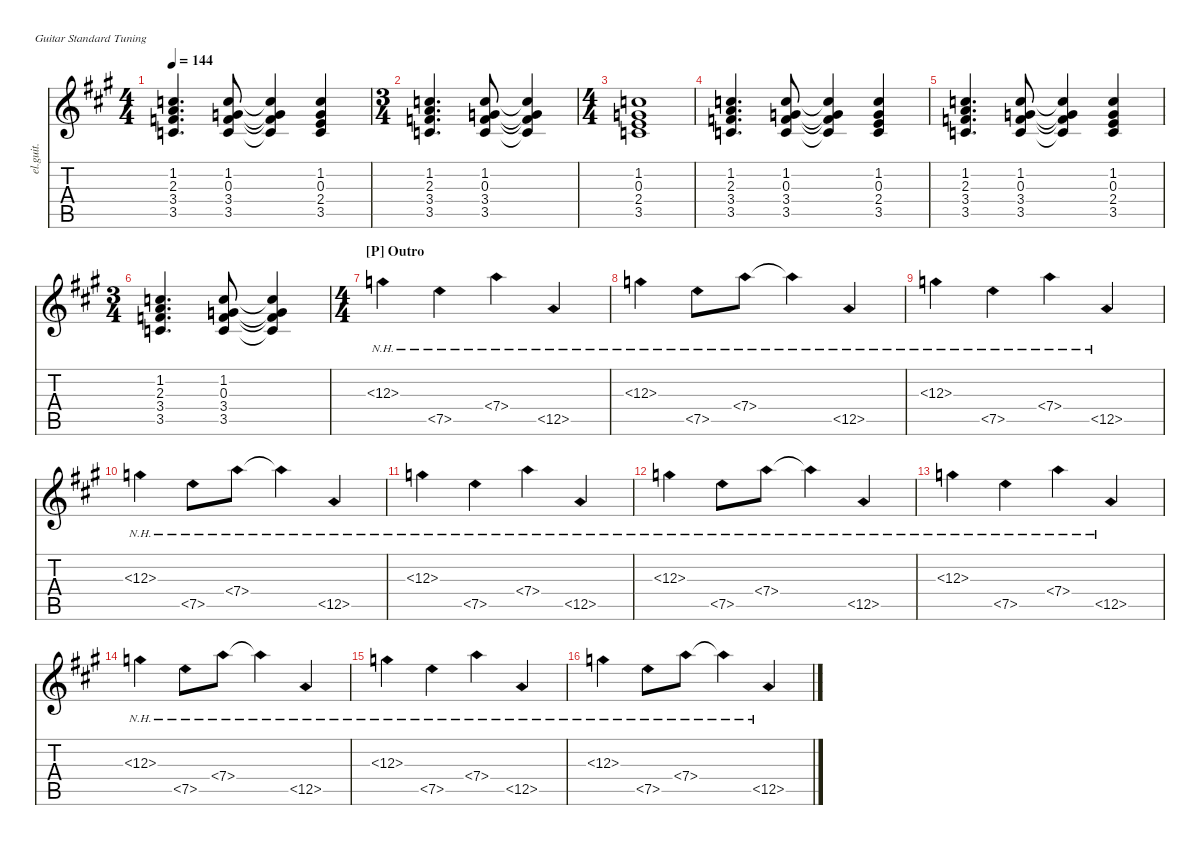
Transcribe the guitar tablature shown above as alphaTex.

\defaultSystemsLayout 4
\hideDynamics
\bracketExtendMode nobrackets
\track ("E.Guitar II (Right)" "el.guit.") {instrument distortionguitar}
\staff {score tabs}
\tuning (E4 B3 G3 D3 A2 E2)
\ts (4 4)
\tempo 144
\clef g2
\ks a
(3.5{acc forcenatural} 3.4{acc forcenatural} 2.3{acc forcenatural} 1.2{acc forcenatural}).4{d dy mf beam Up} (1.2{acc forcenatural} 0.3{acc forcenatural} 3.4{acc forcenatural} 3.5{acc forcenatural}).8{beam Up} (1.2{t acc forcenatural} 0.3{t acc forcenatural} 3.4{t acc forcenatural} 3.5{t acc forcenatural}).4{beam Up} (3.5{acc forcenatural} 2.4{acc forcenatural} 0.3{acc forcenatural} 1.2{acc forcenatural}).4{beam Up} |
\ts (3 4)
\beaming (8 2 2 2)
(3.5{acc forcenatural} 3.4{acc forcenatural} 2.3{acc forcenatural} 1.2{acc forcenatural}).4{d beam Up} (1.2{acc forcenatural} 0.3{acc forcenatural} 3.4{acc forcenatural} 3.5{acc forcenatural}).8{beam Up} (1.2{t acc forcenatural} 0.3{t acc forcenatural} 3.4{t acc forcenatural} 3.5{t acc forcenatural}).4{beam Up} |
\ts (4 4)
\beaming (8 2 2 2 2)
(0.3{acc forcenatural} 3.5{acc forcenatural} 2.4{acc forcenatural} 1.2{acc forcenatural}).1{beam Up} |
(3.5{acc forcenatural} 3.4{acc forcenatural} 2.3{acc forcenatural} 1.2{acc forcenatural}).4{d beam Up} (1.2{acc forcenatural} 0.3{acc forcenatural} 3.4{acc forcenatural} 3.5{acc forcenatural}).8{beam Up} (1.2{t acc forcenatural} 0.3{t acc forcenatural} 3.4{t acc forcenatural} 3.5{t acc forcenatural}).4{beam Up} (3.5{acc forcenatural} 2.4{acc forcenatural} 0.3{acc forcenatural} 1.2{acc forcenatural}).4{beam Up} |
(3.5{acc forcenatural} 3.4{acc forcenatural} 2.3{acc forcenatural} 1.2{acc forcenatural}).4{d beam Up} (1.2{acc forcenatural} 0.3{acc forcenatural} 3.4{acc forcenatural} 3.5{acc forcenatural}).8{beam Up} (1.2{t acc forcenatural} 0.3{t acc forcenatural} 3.4{t acc forcenatural} 3.5{t acc forcenatural}).4{beam Up} (3.5{acc forcenatural} 2.4{acc forcenatural} 0.3{acc forcenatural} 1.2{acc forcenatural}).4{beam Up} |
\ts (3 4)
\beaming (8 2 2 2)
(3.5{acc forcenatural} 3.4{acc forcenatural} 2.3{acc forcenatural} 1.2{acc forcenatural}).4{d beam Up} (1.2{acc forcenatural} 0.3{acc forcenatural} 3.4{acc forcenatural} 3.5{acc forcenatural}).8{beam Up} (1.2{t acc forcenatural} 0.3{t acc forcenatural} 3.4{t acc forcenatural} 3.5{t acc forcenatural}).4{beam Up} |
\ts (4 4)
\beaming (8 2 2 2 2)
\section ("P" "Outro")
12.3{nh acc forcenatural}.4{beam Down} 7.5{nh acc forcenatural}.4{beam Down} 7.4{nh acc forcenatural}.4{beam Down} 12.5{nh acc forcenatural}.4{beam Up} |
12.3{nh acc forcenatural}.4{beam Down} 7.5{nh acc forcenatural}.8{beam Down} 7.4{nh acc forcenatural}.8{beam Down} 7.4{nh t acc forcenatural}.4{beam Down} 12.5{nh acc forcenatural}.4{beam Up} |
12.3{nh acc forcenatural}.4{beam Down} 7.5{nh acc forcenatural}.4{beam Down} 7.4{nh acc forcenatural}.4{beam Down} 12.5{nh acc forcenatural}.4{beam Up} |
12.3{nh acc forcenatural}.4{beam Down} 7.5{nh acc forcenatural}.8{beam Down} 7.4{nh acc forcenatural}.8{beam Down} 7.4{nh t acc forcenatural}.4{beam Down} 12.5{nh acc forcenatural}.4{beam Up} |
12.3{nh acc forcenatural}.4{beam Down} 7.5{nh acc forcenatural}.4{beam Down} 7.4{nh acc forcenatural}.4{beam Down} 12.5{nh acc forcenatural}.4{beam Up} |
12.3{nh acc forcenatural}.4{beam Down} 7.5{nh acc forcenatural}.8{beam Down} 7.4{nh acc forcenatural}.8{beam Down} 7.4{nh t acc forcenatural}.4{beam Down} 12.5{nh acc forcenatural}.4{beam Up} |
12.3{nh acc forcenatural}.4{beam Down} 7.5{nh acc forcenatural}.4{beam Down} 7.4{nh acc forcenatural}.4{beam Down} 12.5{nh acc forcenatural}.4{beam Up} |
12.3{nh acc forcenatural}.4{beam Down} 7.5{nh acc forcenatural}.8{beam Down} 7.4{nh acc forcenatural}.8{beam Down} 7.4{nh t acc forcenatural}.4{beam Down} 12.5{nh acc forcenatural}.4{beam Up} |
12.3{nh acc forcenatural}.4{beam Down} 7.5{nh acc forcenatural}.4{beam Down} 7.4{nh acc forcenatural}.4{beam Down} 12.5{nh acc forcenatural}.4{beam Up} |
12.3{nh acc forcenatural}.4{beam Down} 7.5{nh acc forcenatural}.8{beam Down} 7.4{nh acc forcenatural}.8{beam Down} 7.4{nh t acc forcenatural}.4{beam Down} 12.5{nh acc forcenatural}.4{beam Up}
